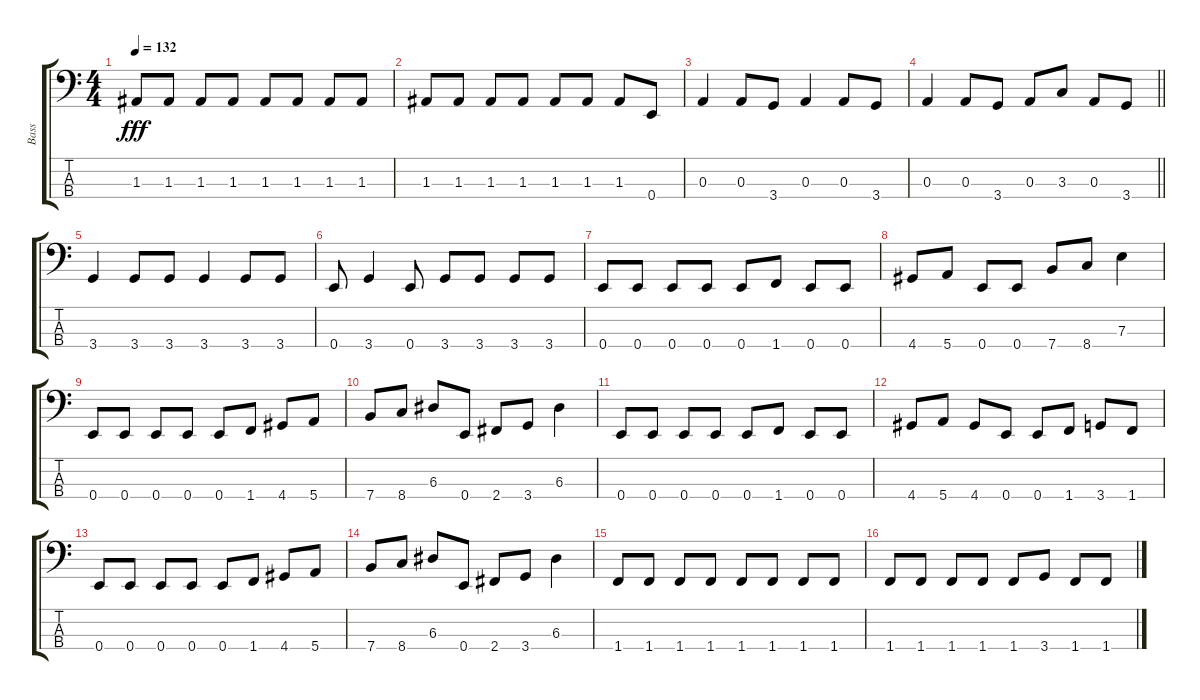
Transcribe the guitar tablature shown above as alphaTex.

\track ("Bass" "Bass") {instrument electricbassfinger}
\staff {score tabs}
\tuning (G2 D2 A1 E1) {hide}
\ts (4 4)
\tempo 132
\clef f4
\ks c
1.3.8{dy fff} 1.3.8 1.3.8 1.3.8 1.3.8 1.3.8 1.3.8 1.3.8 |
1.3.8 1.3.8 1.3.8 1.3.8 1.3.8 1.3.8 1.3.8 0.4.8 |
0.3.4 0.3.8 3.4.8 0.3.4 0.3.8 3.4.8 |
\barLineRight lightlight
0.3.4 0.3.8 3.4.8 0.3.8 3.3.8 0.3.8 3.4.8 |
\section ("" "")
3.4.4 3.4.8 3.4.8 3.4.4 3.4.8 3.4.8 |
0.4.8 3.4.4 0.4.8 3.4.8 3.4.8 3.4.8 3.4.8 |
0.4.8 0.4.8 0.4.8 0.4.8 0.4.8 1.4.8 0.4.8 0.4.8 |
4.4.8 5.4.8 0.4.8 0.4.8 7.4.8 8.4.8 7.3.4 |
0.4.8 0.4.8 0.4.8 0.4.8 0.4.8 1.4.8 4.4.8 5.4.8 |
7.4.8 8.4.8 6.3.8 0.4.8 2.4.8 3.4.8 6.3.4 |
0.4.8 0.4.8 0.4.8 0.4.8 0.4.8 1.4.8 0.4.8 0.4.8 |
4.4.8 5.4.8 4.4.8 0.4.8 0.4.8 1.4.8 3.4.8 1.4.8 |
0.4.8 0.4.8 0.4.8 0.4.8 0.4.8 1.4.8 4.4.8 5.4.8 |
7.4.8 8.4.8 6.3.8 0.4.8 2.4.8 3.4.8 6.3.4 |
1.4.8 1.4.8 1.4.8 1.4.8 1.4.8 1.4.8 1.4.8 1.4.8 |
1.4.8 1.4.8 1.4.8 1.4.8 1.4.8 3.4.8 1.4.8 1.4.8
